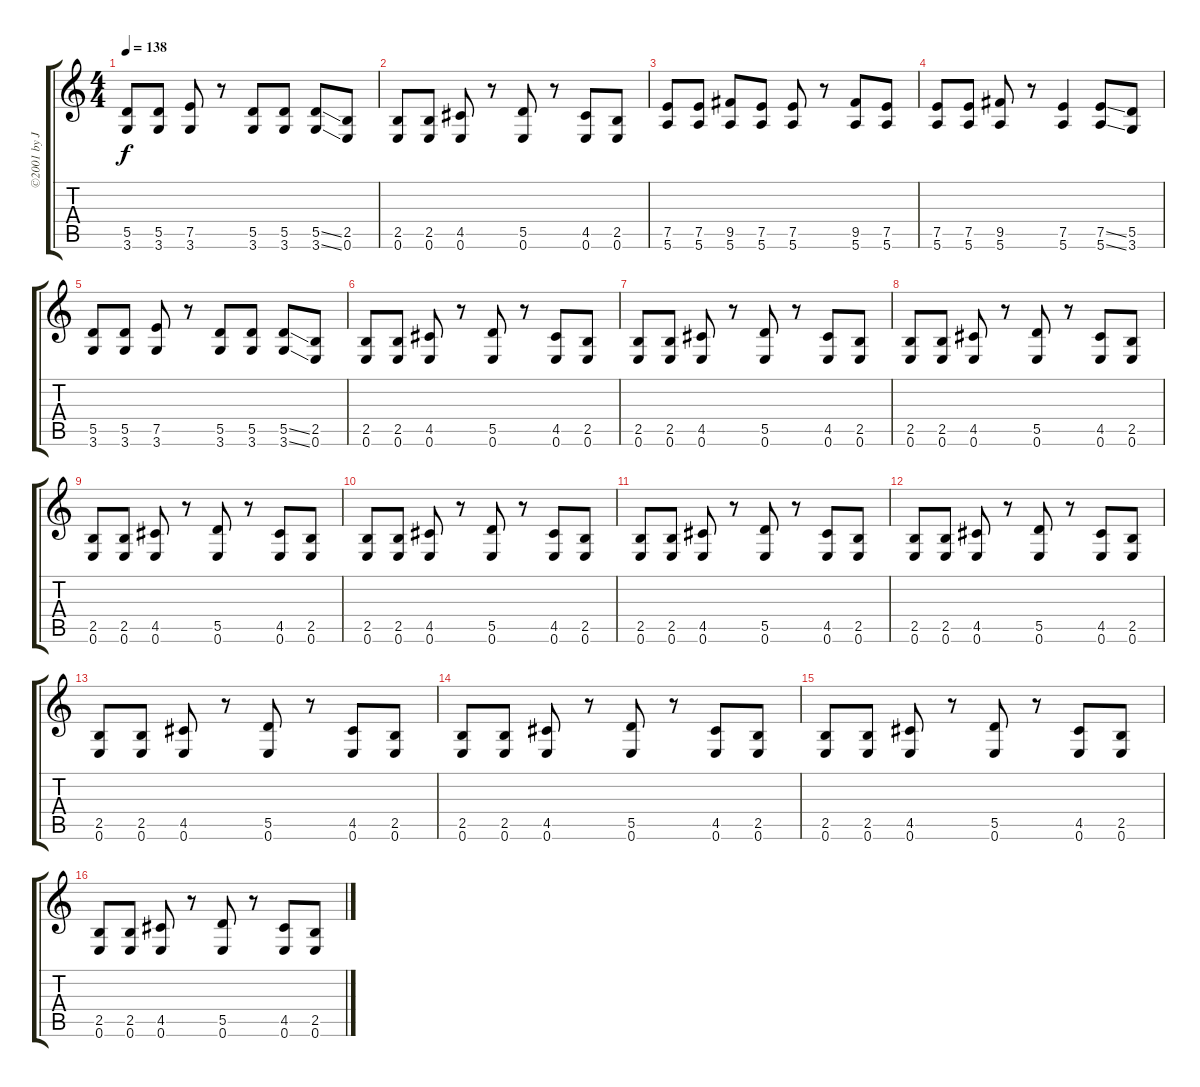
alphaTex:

\track ("©2001 by John Taylor" "©2001 by J") {instrument electricguitarclean}
\staff {score tabs}
\tuning (E4 B3 G3 D3 A2 E2) {hide}
\ts (4 4)
\tempo 138
\clef g2
\ks c
(5.5 3.6).8{dy f} (5.5 3.6).8 (7.5 3.6).8 r.8 (5.5 3.6).8 (5.5 3.6).8 (5.5{ss} 3.6{ss}).8 (2.5 0.6).8 |
(2.5 0.6).8 (2.5 0.6).8 (4.5 0.6).8 r.8 (5.5 0.6).8 r.8 (4.5 0.6).8 (2.5 0.6).8 |
(7.5 5.6).8 (7.5 5.6).8 (9.5 5.6).8 (7.5 5.6).8 (7.5 5.6).8 r.8 (9.5 5.6).8 (7.5 5.6).8 |
(7.5 5.6).8 (7.5 5.6).8 (9.5 5.6).8 r.8 (7.5 5.6).4 (7.5{ss} 5.6{ss}).8 (5.5 3.6).8 |
(5.5 3.6).8 (5.5 3.6).8 (7.5 3.6).8 r.8 (5.5 3.6).8 (5.5 3.6).8 (5.5{ss} 3.6{ss}).8 (2.5 0.6).8 |
(2.5 0.6).8 (2.5 0.6).8 (4.5 0.6).8 r.8 (5.5 0.6).8 r.8 (4.5 0.6).8 (2.5 0.6).8 |
(2.5 0.6).8 (2.5 0.6).8 (4.5 0.6).8 r.8 (5.5 0.6).8 r.8 (4.5 0.6).8 (2.5 0.6).8 |
(2.5 0.6).8 (2.5 0.6).8 (4.5 0.6).8 r.8 (5.5 0.6).8 r.8 (4.5 0.6).8 (2.5 0.6).8 |
(2.5 0.6).8 (2.5 0.6).8 (4.5 0.6).8 r.8 (5.5 0.6).8 r.8 (4.5 0.6).8 (2.5 0.6).8 |
(2.5 0.6).8 (2.5 0.6).8 (4.5 0.6).8 r.8 (5.5 0.6).8 r.8 (4.5 0.6).8 (2.5 0.6).8 |
(2.5 0.6).8 (2.5 0.6).8 (4.5 0.6).8 r.8 (5.5 0.6).8 r.8 (4.5 0.6).8 (2.5 0.6).8 |
(2.5 0.6).8 (2.5 0.6).8 (4.5 0.6).8 r.8 (5.5 0.6).8 r.8 (4.5 0.6).8 (2.5 0.6).8 |
(2.5 0.6).8 (2.5 0.6).8 (4.5 0.6).8 r.8 (5.5 0.6).8 r.8 (4.5 0.6).8 (2.5 0.6).8 |
(2.5 0.6).8{volume 13} (2.5 0.6).8 (4.5 0.6).8 r.8 (5.5 0.6).8 r.8 (4.5 0.6).8 (2.5 0.6).8 |
(2.5 0.6).8{volume 11} (2.5 0.6).8 (4.5 0.6).8 r.8 (5.5 0.6).8 r.8 (4.5 0.6).8 (2.5 0.6).8 |
(2.5 0.6).8{volume 10} (2.5 0.6).8 (4.5 0.6).8 r.8 (5.5 0.6).8 r.8 (4.5 0.6).8 (2.5 0.6).8
